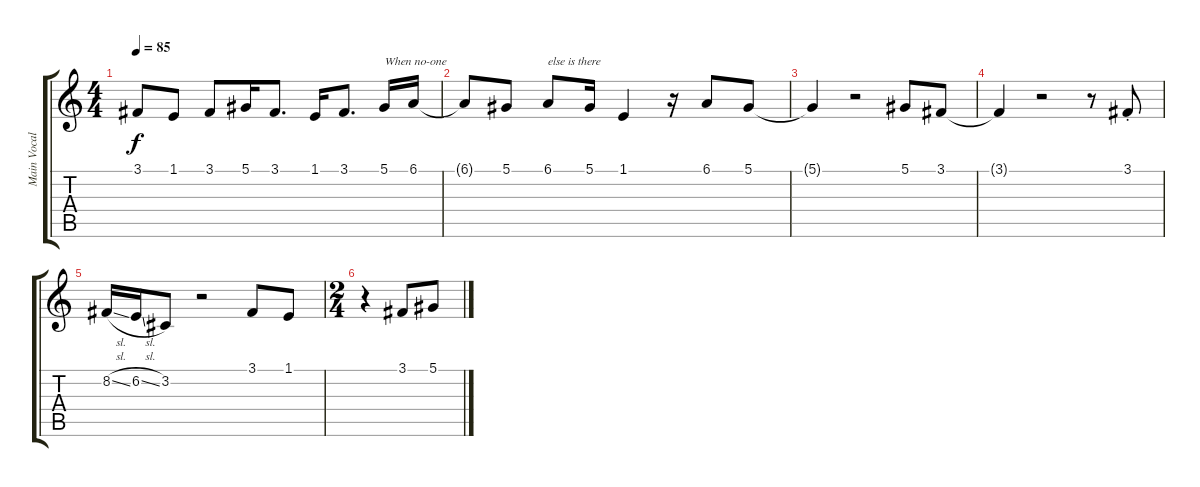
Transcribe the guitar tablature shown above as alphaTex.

\track ("Main Vocals" "Main Vocal") {instrument lead2sawtooth}
\staff {score tabs}
\tuning (Eb4 Bb3 Gb3 Db3 Ab2 Eb2) {hide}
\ts (4 4)
\tempo 85
\clef g2
\ks c
3.1{t}.8{dy f} 1.1.8 3.1.8 5.1.16 3.1.8{d} 1.1.16 3.1.8{d} 5.1.16{txt "When no-one"} 6.1.16 |
6.1{t}.8 5.1.8 6.1.8{txt "else is there"} 5.1.16 1.1.4 r.16 6.1.8 5.1.8 |
5.1{t}.4 r.2 5.1.8 3.1.8 |
3.1{t}.4 r.2 r.8 3.1{st}.8 |
8.2{sl}.16 6.2{sl}.16 3.2.8 r.2 3.1.8 1.1.8 |
\ts (2 4)
r.4 3.1.8 5.1.8
